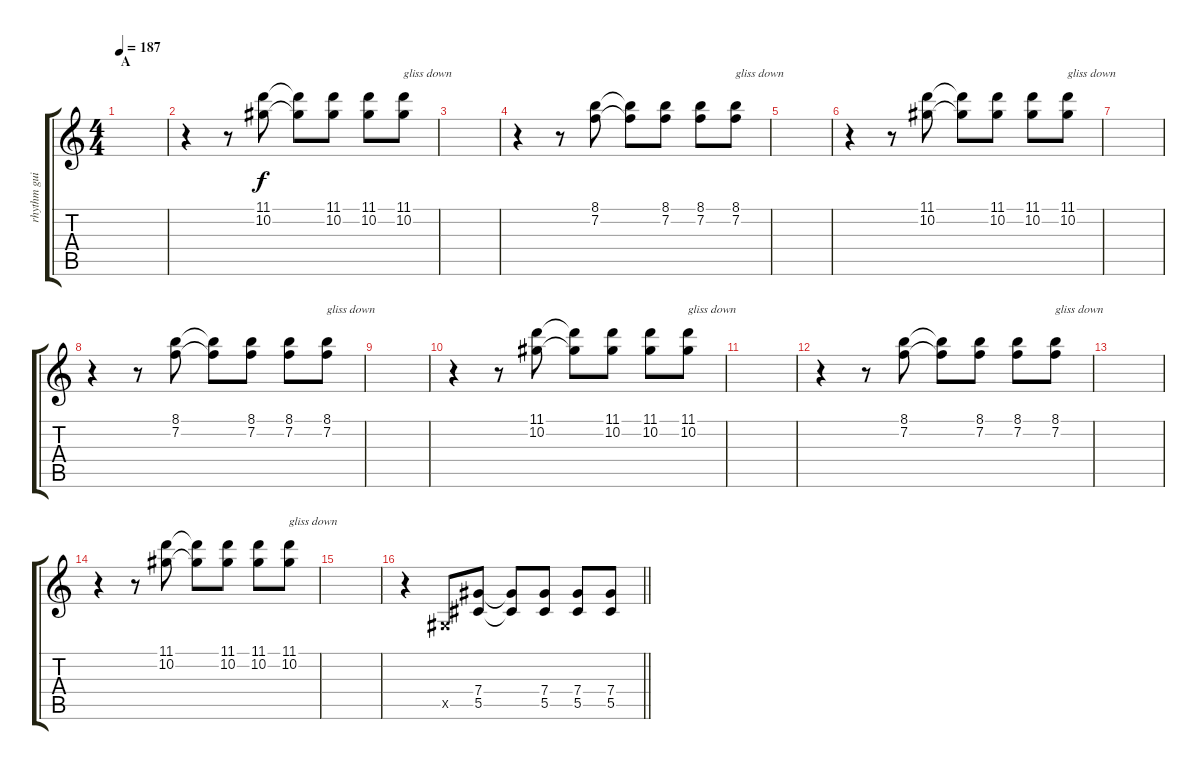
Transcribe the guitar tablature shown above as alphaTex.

\track ("rhythm guitar" "rhythm gui") {instrument distortionguitar}
\staff {score tabs}
\tuning (Eb4 Bb3 Gb3 Db3 Ab2 Eb2) {hide}
\ts (4 4)
\section ("" "A")
\tempo 187
\clef g2
\ks c
|
r.4 r.8 (11.1 10.2).8 (11.1{t} 10.2{t}).8 (11.1 10.2).8 (11.1 10.2).8 (11.1 10.2).8{txt "gliss down"} |
|
r.4 r.8 (8.1 7.2).8 (8.1{t} 7.2{t}).8 (8.1 7.2).8 (8.1 7.2).8 (8.1 7.2).8{txt "gliss down"} |
|
r.4 r.8 (11.1 10.2).8 (11.1{t} 10.2{t}).8 (11.1 10.2).8 (11.1 10.2).8 (11.1 10.2).8{txt "gliss down"} |
|
r.4 r.8 (8.1 7.2).8 (8.1{t} 7.2{t}).8 (8.1 7.2).8 (8.1 7.2).8 (8.1 7.2).8{txt "gliss down"} |
|
r.4 r.8 (11.1 10.2).8 (11.1{t} 10.2{t}).8 (11.1 10.2).8 (11.1 10.2).8 (11.1 10.2).8{txt "gliss down"} |
|
r.4 r.8 (8.1 7.2).8 (8.1{t} 7.2{t}).8 (8.1 7.2).8 (8.1 7.2).8 (8.1 7.2).8{txt "gliss down"} |
|
r.4 r.8 (11.1 10.2).8 (11.1{t} 10.2{t}).8 (11.1 10.2).8 (11.1 10.2).8 (11.1 10.2).8{txt "gliss down"} |
|
\barLineRight lightlight
r.4 0.5{x}.8 (7.4 5.5).8 (7.4{t} 5.5{t}).8 (7.4 5.5).8 (7.4 5.5).8 (7.4 5.5).8
